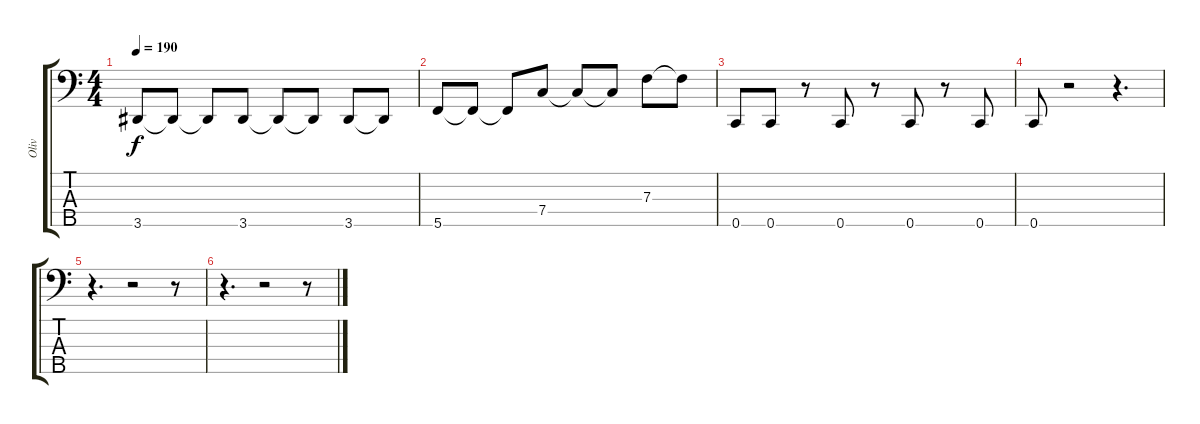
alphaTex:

\track ("Oliv" "Oliv") {instrument electricbassfinger}
\staff {score tabs}
\tuning (Ab2 Eb2 Bb1 F1 C1) {hide}
\ts (4 4)
\tempo 190
\clef f4
\ks c
3.5.8{dy f} 3.5{t}.8 3.5{t}.8 3.5.8 3.5{t}.8 3.5{t}.8 3.5.8 3.5{t}.8 |
5.5.8 5.5{t}.8 5.5{t}.8 7.4.8 7.4{t}.8 7.4{t}.8 7.3.8 7.3{t}.8 |
0.5.8 0.5.8 r.8 0.5.8 r.8 0.5.8 r.8 0.5.8 |
0.5.8 r.2 r.4{d} |
r.4{d} r.2 r.8 |
r.4{d} r.2 r.8
